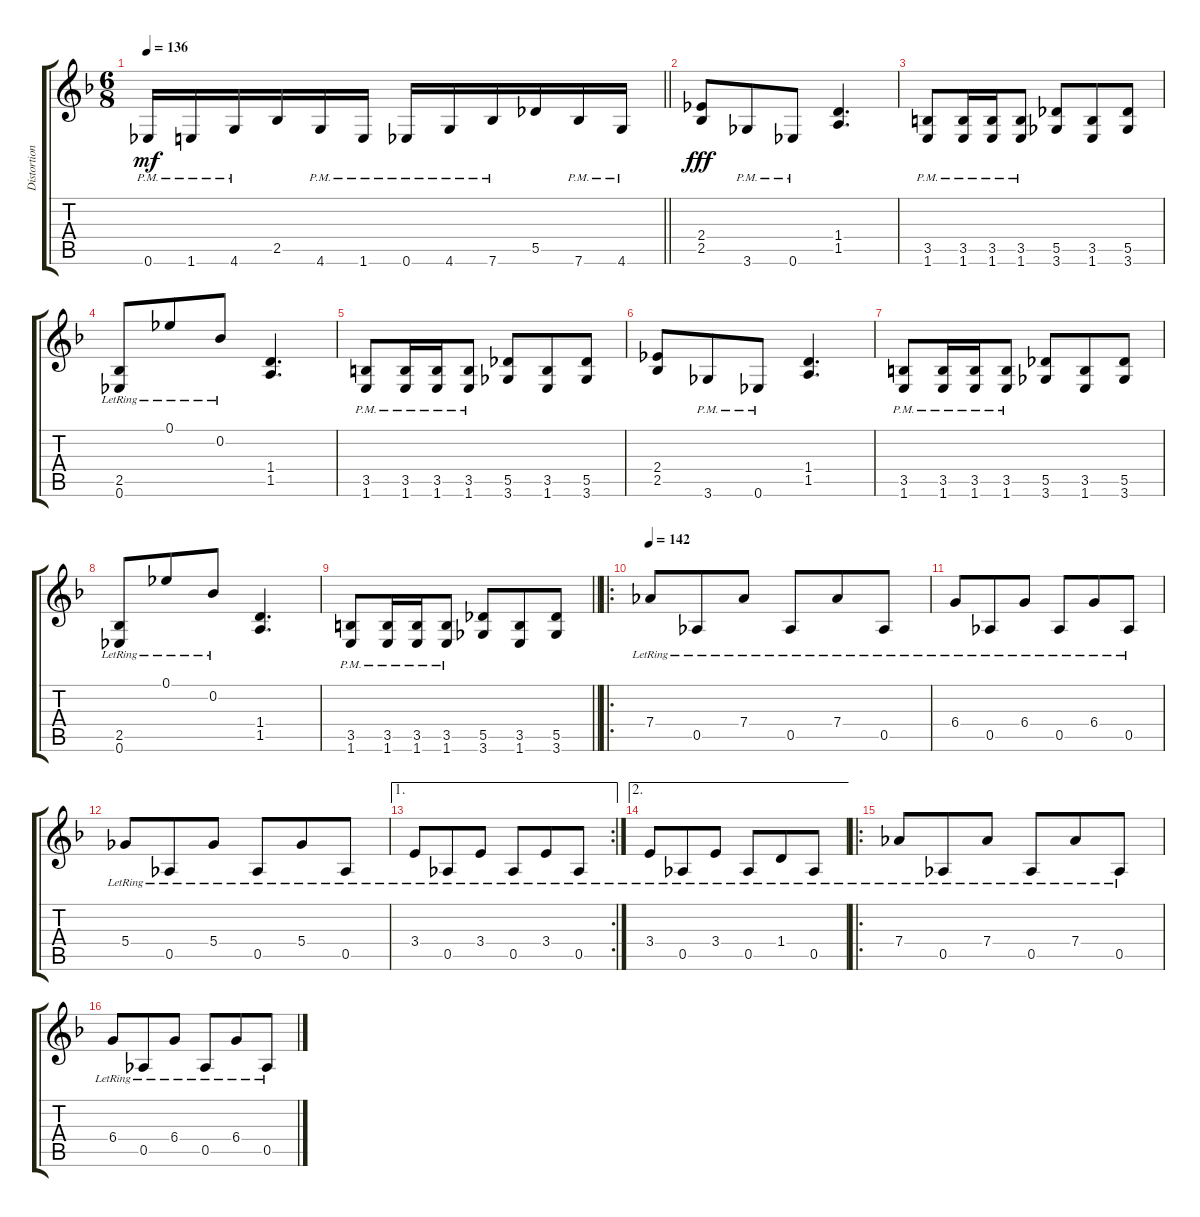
\track ("Distortion Guitar" "Distortion") {instrument overdrivenguitar}
\staff {score tabs}
\tuning (Eb4 Bb3 Gb3 Db3 Ab2 Eb2) {hide}
\ts (6 8)
\tempo 136
\clef g2
\barLineRight lightlight
\ks f
0.6{pm}.16{dy mf} 1.6{pm}.16 4.6{pm}.16 2.5.16 4.6{pm}.16 1.6{pm}.16 0.6{pm}.16 4.6{pm}.16 7.6{pm}.16 5.5.16 7.6{pm}.16 4.6{pm}.16 |
(2.4 2.5).8{dy fff} 3.6{pm}.8 0.6{pm}.8 (1.4 1.5).4{d} |
(3.5{pm} 1.6{pm}).8 (3.5{pm} 1.6{pm}).16 (3.5{pm} 1.6{pm}).16 (3.5{pm} 1.6{pm}).8 (5.5 3.6).8 (3.5 1.6).8 (5.5 3.6).8 |
(2.5{lr} 0.6{lr}).8 0.1{lr}.8 0.2{lr}.8 (1.4 1.5).4{d} |
(3.5{pm} 1.6{pm}).8 (3.5{pm} 1.6{pm}).16 (3.5{pm} 1.6{pm}).16 (3.5{pm} 1.6{pm}).8 (5.5 3.6).8 (3.5 1.6).8 (5.5 3.6).8 |
(2.4 2.5).8 3.6{pm}.8 0.6{pm}.8 (1.4 1.5).4{d} |
(3.5{pm} 1.6{pm}).8 (3.5{pm} 1.6{pm}).16 (3.5{pm} 1.6{pm}).16 (3.5{pm} 1.6{pm}).8 (5.5 3.6).8 (3.5 1.6).8 (5.5 3.6).8 |
(2.5{lr} 0.6{lr}).8 0.1{lr}.8 0.2{lr}.8 (1.4 1.5).4{d} |
\barLineRight lightlight
(3.5{pm} 1.6{pm}).8 (3.5{pm} 1.6{pm}).16 (3.5{pm} 1.6{pm}).16 (3.5{pm} 1.6{pm}).8 (5.5 3.6).8 (3.5 1.6).8 (5.5 3.6).8 |
\ro
\tempo 142
7.4{lr}.8 0.5{lr}.8 7.4{lr}.8 0.5{lr}.8 7.4{lr}.8 0.5{lr}.8 |
6.4{lr}.8 0.5{lr}.8 6.4{lr}.8 0.5{lr}.8 6.4{lr}.8 0.5{lr}.8 |
5.4{lr}.8 0.5{lr}.8 5.4{lr}.8 0.5{lr}.8 5.4{lr}.8 0.5{lr}.8 |
\ae 1
\rc 2
3.4{lr}.8 0.5{lr}.8 3.4{lr}.8 0.5{lr}.8 3.4{lr}.8 0.5{lr}.8 |
\ae 2
3.4{lr}.8 0.5{lr}.8 3.4{lr}.8 0.5{lr}.8 1.4{lr}.8 0.5{lr}.8 |
\ro
7.4{lr}.8 0.5{lr}.8 7.4{lr}.8 0.5{lr}.8 7.4{lr}.8 0.5{lr}.8 |
6.4{lr}.8 0.5{lr}.8 6.4{lr}.8 0.5{lr}.8 6.4{lr}.8 0.5{lr}.8
